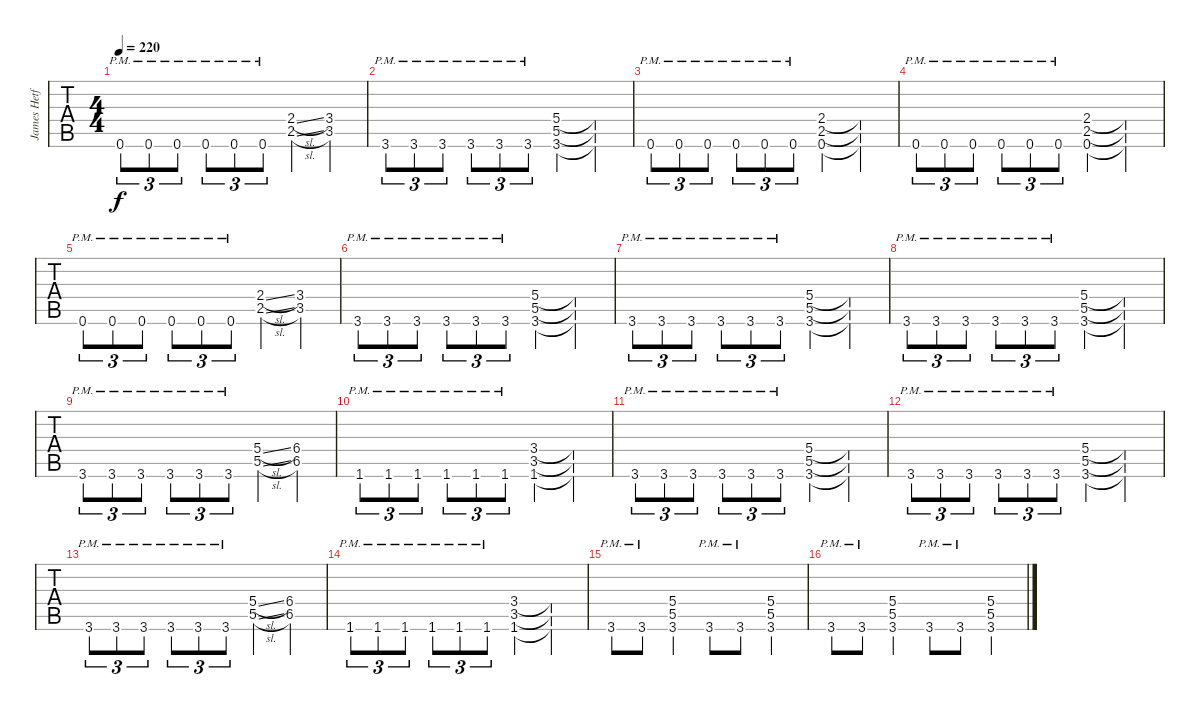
\track ("James Hetfield" "James Hetf") {instrument electricguitarjazz}
\staff {tabs}
\tuning (E4 B3 G3 D3 A2 E2) {hide}
\ts (4 4)
\tempo 220
\clef g2
\ks c
0.6{pm}.8{tu (3 2) dy f} 0.6{pm}.8{tu (3 2)} 0.6{pm}.8{tu (3 2)} 0.6{pm}.8{tu (3 2)} 0.6{pm}.8{tu (3 2)} 0.6{pm}.8{tu (3 2)} (2.4{sl} 2.5{sl}).4 (3.4 3.5).4 |
3.6{pm}.8{tu (3 2)} 3.6{pm}.8{tu (3 2)} 3.6{pm}.8{tu (3 2)} 3.6{pm}.8{tu (3 2)} 3.6{pm}.8{tu (3 2)} 3.6{pm}.8{tu (3 2)} (5.4 5.5 3.6).4 (5.4{t} 5.5{t} 3.6{t}).4 |
0.6{pm}.8{tu (3 2)} 0.6{pm}.8{tu (3 2)} 0.6{pm}.8{tu (3 2)} 0.6{pm}.8{tu (3 2)} 0.6{pm}.8{tu (3 2)} 0.6{pm}.8{tu (3 2)} (2.4 2.5 0.6).4 (2.4{t} 2.5{t} 0.6{t}).4 |
0.6{pm}.8{tu (3 2)} 0.6{pm}.8{tu (3 2)} 0.6{pm}.8{tu (3 2)} 0.6{pm}.8{tu (3 2)} 0.6{pm}.8{tu (3 2)} 0.6{pm}.8{tu (3 2)} (2.4 2.5 0.6).4 (2.4{t} 2.5{t} 0.6{t}).4 |
0.6{pm}.8{tu (3 2)} 0.6{pm}.8{tu (3 2)} 0.6{pm}.8{tu (3 2)} 0.6{pm}.8{tu (3 2)} 0.6{pm}.8{tu (3 2)} 0.6{pm}.8{tu (3 2)} (2.4{sl} 2.5{sl}).4 (3.4 3.5).4 |
3.6{pm}.8{tu (3 2)} 3.6{pm}.8{tu (3 2)} 3.6{pm}.8{tu (3 2)} 3.6{pm}.8{tu (3 2)} 3.6{pm}.8{tu (3 2)} 3.6{pm}.8{tu (3 2)} (5.4 5.5 3.6).4 (5.4{t} 5.5{t} 3.6{t}).4 |
3.6{pm}.8{tu (3 2)} 3.6{pm}.8{tu (3 2)} 3.6{pm}.8{tu (3 2)} 3.6{pm}.8{tu (3 2)} 3.6{pm}.8{tu (3 2)} 3.6{pm}.8{tu (3 2)} (5.4 5.5 3.6).4 (5.4{t} 5.5{t} 3.6{t}).4 |
3.6{pm}.8{tu (3 2)} 3.6{pm}.8{tu (3 2)} 3.6{pm}.8{tu (3 2)} 3.6{pm}.8{tu (3 2)} 3.6{pm}.8{tu (3 2)} 3.6{pm}.8{tu (3 2)} (5.4 5.5 3.6).4 (5.4{t} 5.5{t} 3.6{t}).4 |
3.6{pm}.8{tu (3 2)} 3.6{pm}.8{tu (3 2)} 3.6{pm}.8{tu (3 2)} 3.6{pm}.8{tu (3 2)} 3.6{pm}.8{tu (3 2)} 3.6{pm}.8{tu (3 2)} (5.4{sl} 5.5{sl}).4 (6.4 6.5).4 |
1.6{pm}.8{tu (3 2)} 1.6{pm}.8{tu (3 2)} 1.6{pm}.8{tu (3 2)} 1.6{pm}.8{tu (3 2)} 1.6{pm}.8{tu (3 2)} 1.6{pm}.8{tu (3 2)} (3.4 3.5 1.6).4 (3.4{t} 3.5{t} 1.6{t}).4 |
3.6{pm}.8{tu (3 2)} 3.6{pm}.8{tu (3 2)} 3.6{pm}.8{tu (3 2)} 3.6{pm}.8{tu (3 2)} 3.6{pm}.8{tu (3 2)} 3.6{pm}.8{tu (3 2)} (5.4 5.5 3.6).4 (5.4{t} 5.5{t} 3.6{t}).4 |
3.6{pm}.8{tu (3 2)} 3.6{pm}.8{tu (3 2)} 3.6{pm}.8{tu (3 2)} 3.6{pm}.8{tu (3 2)} 3.6{pm}.8{tu (3 2)} 3.6{pm}.8{tu (3 2)} (5.4 5.5 3.6).4 (5.4{t} 5.5{t} 3.6{t}).4 |
3.6{pm}.8{tu (3 2)} 3.6{pm}.8{tu (3 2)} 3.6{pm}.8{tu (3 2)} 3.6{pm}.8{tu (3 2)} 3.6{pm}.8{tu (3 2)} 3.6{pm}.8{tu (3 2)} (5.4{sl} 5.5{sl}).4 (6.4 6.5).4 |
1.6{pm}.8{tu (3 2)} 1.6{pm}.8{tu (3 2)} 1.6{pm}.8{tu (3 2)} 1.6{pm}.8{tu (3 2)} 1.6{pm}.8{tu (3 2)} 1.6{pm}.8{tu (3 2)} (3.4 3.5 1.6).4 (3.4{t} 3.5{t} 1.6{t}).4 |
3.6{pm}.8 3.6{pm}.8 (5.4 5.5 3.6).4 3.6{pm}.8 3.6{pm}.8 (5.4 5.5 3.6).4 |
3.6{pm}.8 3.6{pm}.8 (5.4 5.5 3.6).4 3.6{pm}.8 3.6{pm}.8 (5.4 5.5 3.6).4
